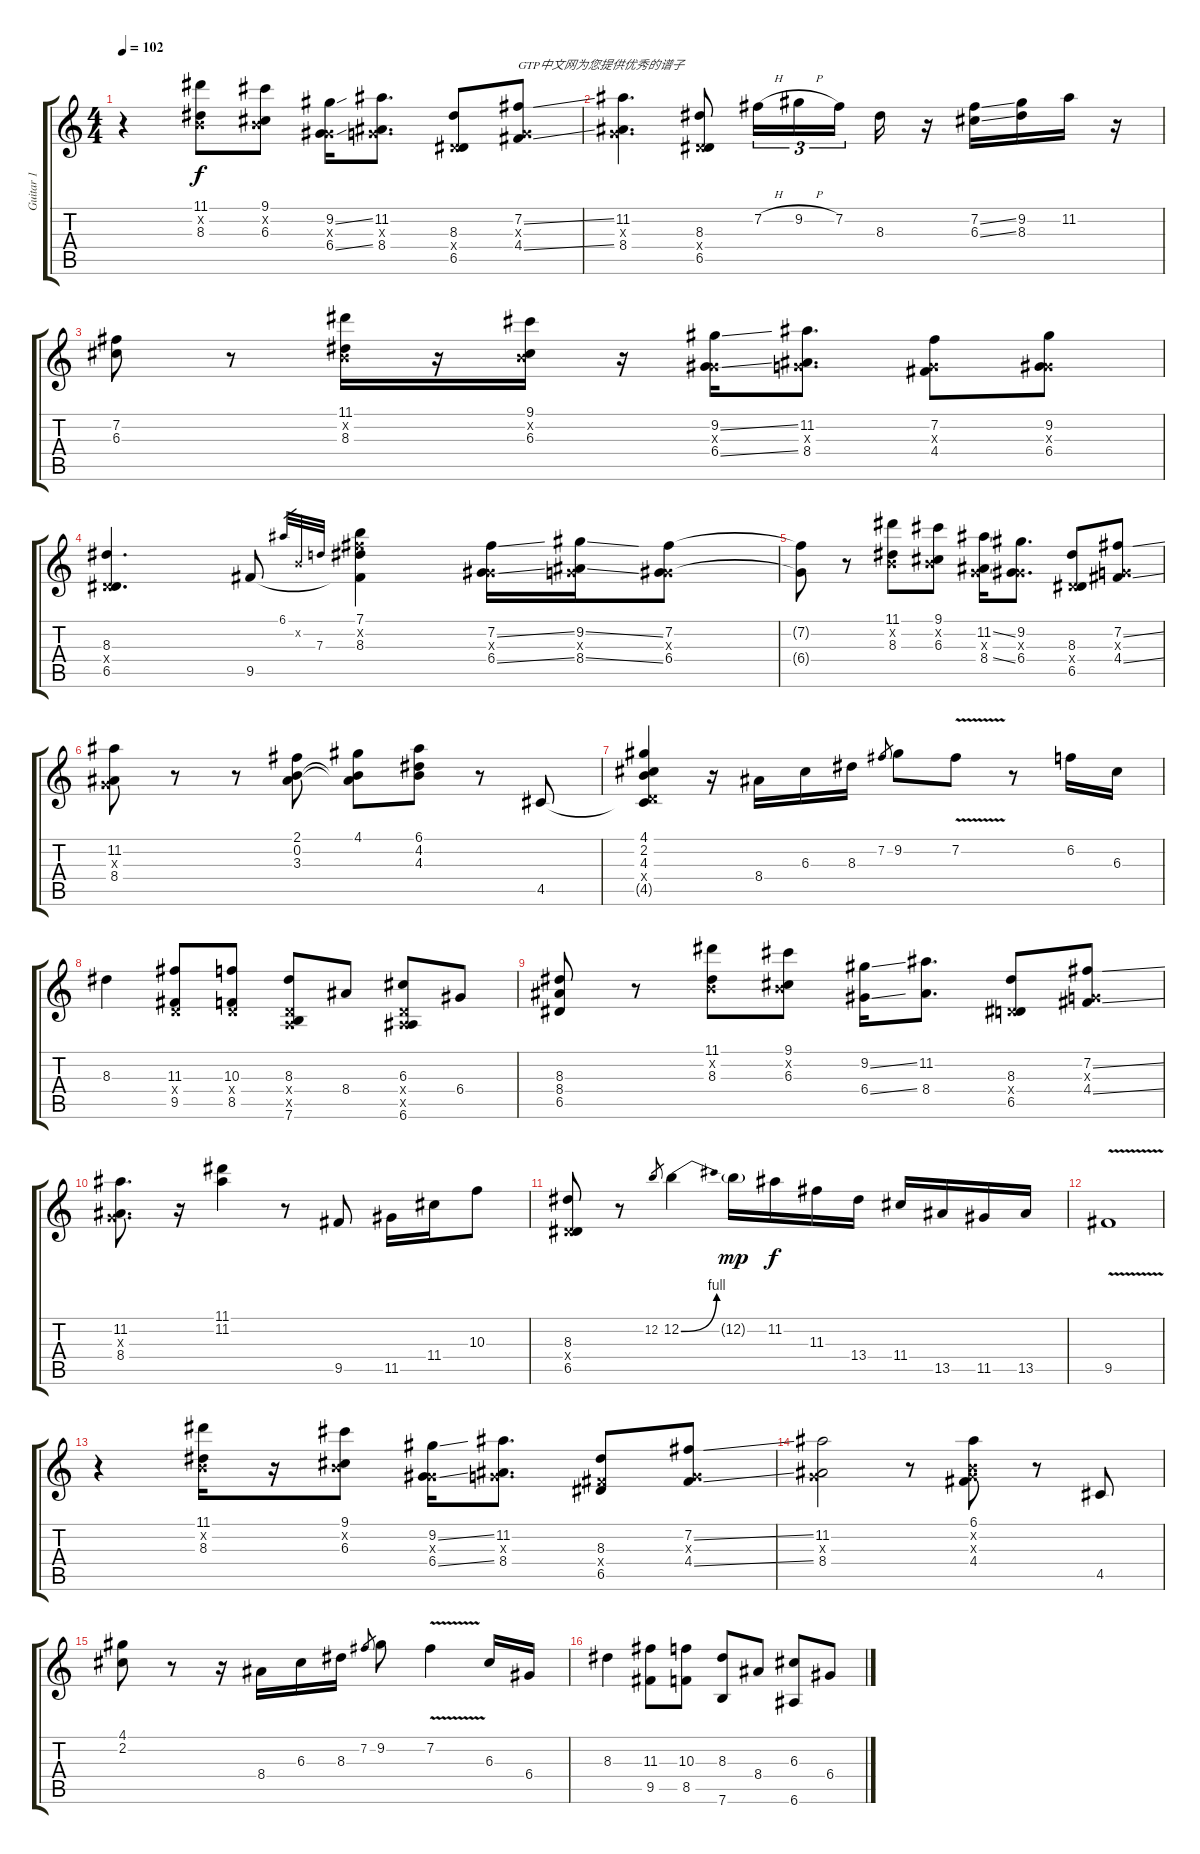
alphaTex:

\track ("Guitar 1" "Guitar 1") {instrument electricguitarjazz}
\staff {score tabs}
\tuning (E4 B3 G3 D3 A2 E2) {hide}
\ts (4 4)
\tempo 102
\clef g2
\ks c
r.4{dy f instrument electricguitarjazz} (11.1 0.2{x} 8.3).8 (9.1 0.2{x} 6.3).8 (9.2{ss} 0.3{x} 6.4{ss}).16 (11.2 0.3{x} 8.4).8{d} (8.3 0.4{x} 6.5).8 (7.2{ss} 0.3{x} 4.4{ss}).8{txt "GTP中文网为您提供优秀的谱子"} |
(11.2 0.3{x} 8.4).4{d} (8.3 0.4{x} 6.5).8 7.2{h}.16{tu (3 2)} 9.2{h}.16{tu (3 2)} 7.2.16{tu (3 2) beam splitsecondary} 8.3.16 r.16 (7.2{ss} 6.3{ss}).16 (9.2 8.3).16 11.2.16 r.16 |
(7.2 6.3).8 r.8 (11.1 0.2{x} 8.3).16 r.16 (9.1 0.2{x} 6.3).16 r.16 (9.2{ss} 0.3{x} 6.4{ss}).16 (11.2 0.3{x} 8.4).8{d} (7.2 0.3{x} 4.4).8 (9.2 0.3{x} 6.4).8 |
(8.3 0.4{x} 6.5).4{d} 9.5.8 6.1.32{gr} 0.2{x}.32{gr} 7.3.32{gr} (7.1 7.2{x} 8.3 9.5{t}).4 (7.2{ss} 0.3{x} 6.4{ss}).16 (9.2{ss} 0.3{x} 8.4{ss}).16 (7.2 0.3{x} 6.4).8 |
(7.2{t} 6.4{t}).8 r.8 (11.1 0.2{x} 8.3).8 (9.1 0.2{x} 6.3).8 (11.2{ss} 0.3{x} 8.4{ss}).16 (9.2 0.3{x} 6.4).8{d} (8.3 0.4{x} 6.5).8 (7.2{ss} 0.3{x} 4.4{ss}).8 |
(11.2 0.3{x} 8.4).8 r.8 r.8 (2.1 0.2 3.3).8 (4.1 0.2{t} 3.3{t}).8 (6.1 4.2 4.3).8 r.8 4.5.8 |
(4.1 2.2 4.3 0.4{x} 4.5{t}).4 r.16 8.4.16 6.3.16 8.3.16 7.2.8{gr} 9.2.8 7.2{v}.8 r.8 6.2.16 6.3.16 |
8.3.4 (11.3 0.4{x} 9.5).8 (10.3 0.4{x} 8.5).8 (8.3 0.4{x} 0.5{x} 7.6).8 8.4.8 (6.3 0.4{x} 0.5{x} 6.6).8 6.4.8 |
(8.3 8.4 6.5).8 r.8 (11.1 0.2{x} 8.3).8 (9.1 0.2{x} 6.3).8 (9.2{ss} 6.4{ss}).16 (11.2 8.4).8{d} (8.3 0.4{x} 6.5).8 (7.2{ss} 0.3{x} 4.4{ss}).8 |
(11.2 0.3{x} 8.4).8{d} r.16 (11.1 11.2).4 r.8 9.5.8 11.5.16 11.4.16 10.3.8 |
(8.3 0.4{x} 6.5).8 r.8 12.2.8{gr} 12.2{be (bend 0 0 60 4)}.4 12.2{g}.16{dy mp} 11.2.16{dy f} 11.3.16 13.4.16 11.4.16 13.5.16 11.5.16 13.5.16 |
9.5{v}.1 |
r.4 (11.1 0.2{x} 8.3).16 r.16 (9.1 0.2{x} 6.3).8 (9.2{ss} 0.3{x} 6.4{ss}).16 (11.2 0.3{x} 8.4).8{d} (8.3 4.4{x} 6.5).8 (7.2{ss} 0.3{x} 4.4{ss}).8 |
(11.2 0.3{x} 8.4).2 r.8 (6.1 0.2{x} 0.3{x} 4.4).8 r.8 4.5.8 |
(4.1 2.2).8 r.8 r.16 8.4.16 6.3.16 8.3.16 7.2.8{gr} 9.2.8 7.2{v}.4 6.3.16 6.4.16 |
8.3.4 (11.3 9.5).8 (10.3 8.5).8 (8.3 7.6).8 8.4.8 (6.3 6.6).8 6.4.8
